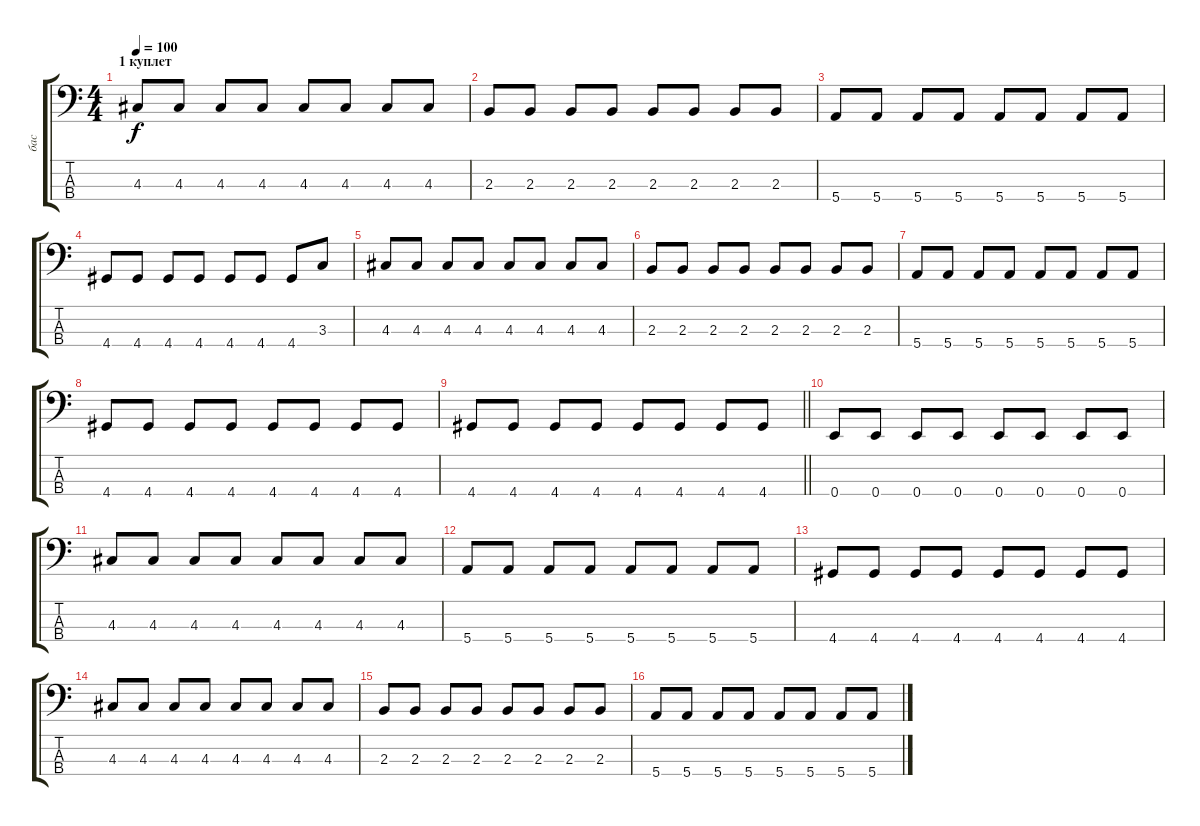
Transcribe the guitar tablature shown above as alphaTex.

\track ("бас" "бас") {instrument electricbassfinger}
\staff {score tabs}
\tuning (G2 D2 A1 E1) {hide}
\ts (4 4)
\section ("" "1 куплет")
\tempo 100
\clef f4
\ks c
4.3.8{dy f} 4.3.8 4.3.8 4.3.8 4.3.8 4.3.8 4.3.8 4.3.8 |
2.3.8 2.3.8 2.3.8 2.3.8 2.3.8 2.3.8 2.3.8 2.3.8 |
5.4.8 5.4.8 5.4.8 5.4.8 5.4.8 5.4.8 5.4.8 5.4.8 |
4.4.8 4.4.8 4.4.8 4.4.8 4.4.8 4.4.8 4.4.8 3.3.8 |
4.3.8 4.3.8 4.3.8 4.3.8 4.3.8 4.3.8 4.3.8 4.3.8 |
2.3.8 2.3.8 2.3.8 2.3.8 2.3.8 2.3.8 2.3.8 2.3.8 |
5.4.8 5.4.8 5.4.8 5.4.8 5.4.8 5.4.8 5.4.8 5.4.8 |
4.4.8 4.4.8 4.4.8 4.4.8 4.4.8 4.4.8 4.4.8 4.4.8 |
\barLineRight lightlight
4.4.8 4.4.8 4.4.8 4.4.8 4.4.8 4.4.8 4.4.8 4.4.8 |
\section ("" "")
0.4.8 0.4.8 0.4.8 0.4.8 0.4.8 0.4.8 0.4.8 0.4.8 |
4.3.8 4.3.8 4.3.8 4.3.8 4.3.8 4.3.8 4.3.8 4.3.8 |
5.4.8 5.4.8 5.4.8 5.4.8 5.4.8 5.4.8 5.4.8 5.4.8 |
4.4.8 4.4.8 4.4.8 4.4.8 4.4.8 4.4.8 4.4.8 4.4.8 |
4.3.8 4.3.8 4.3.8 4.3.8 4.3.8 4.3.8 4.3.8 4.3.8 |
2.3.8 2.3.8 2.3.8 2.3.8 2.3.8 2.3.8 2.3.8 2.3.8 |
5.4.8 5.4.8 5.4.8 5.4.8 5.4.8 5.4.8 5.4.8 5.4.8
